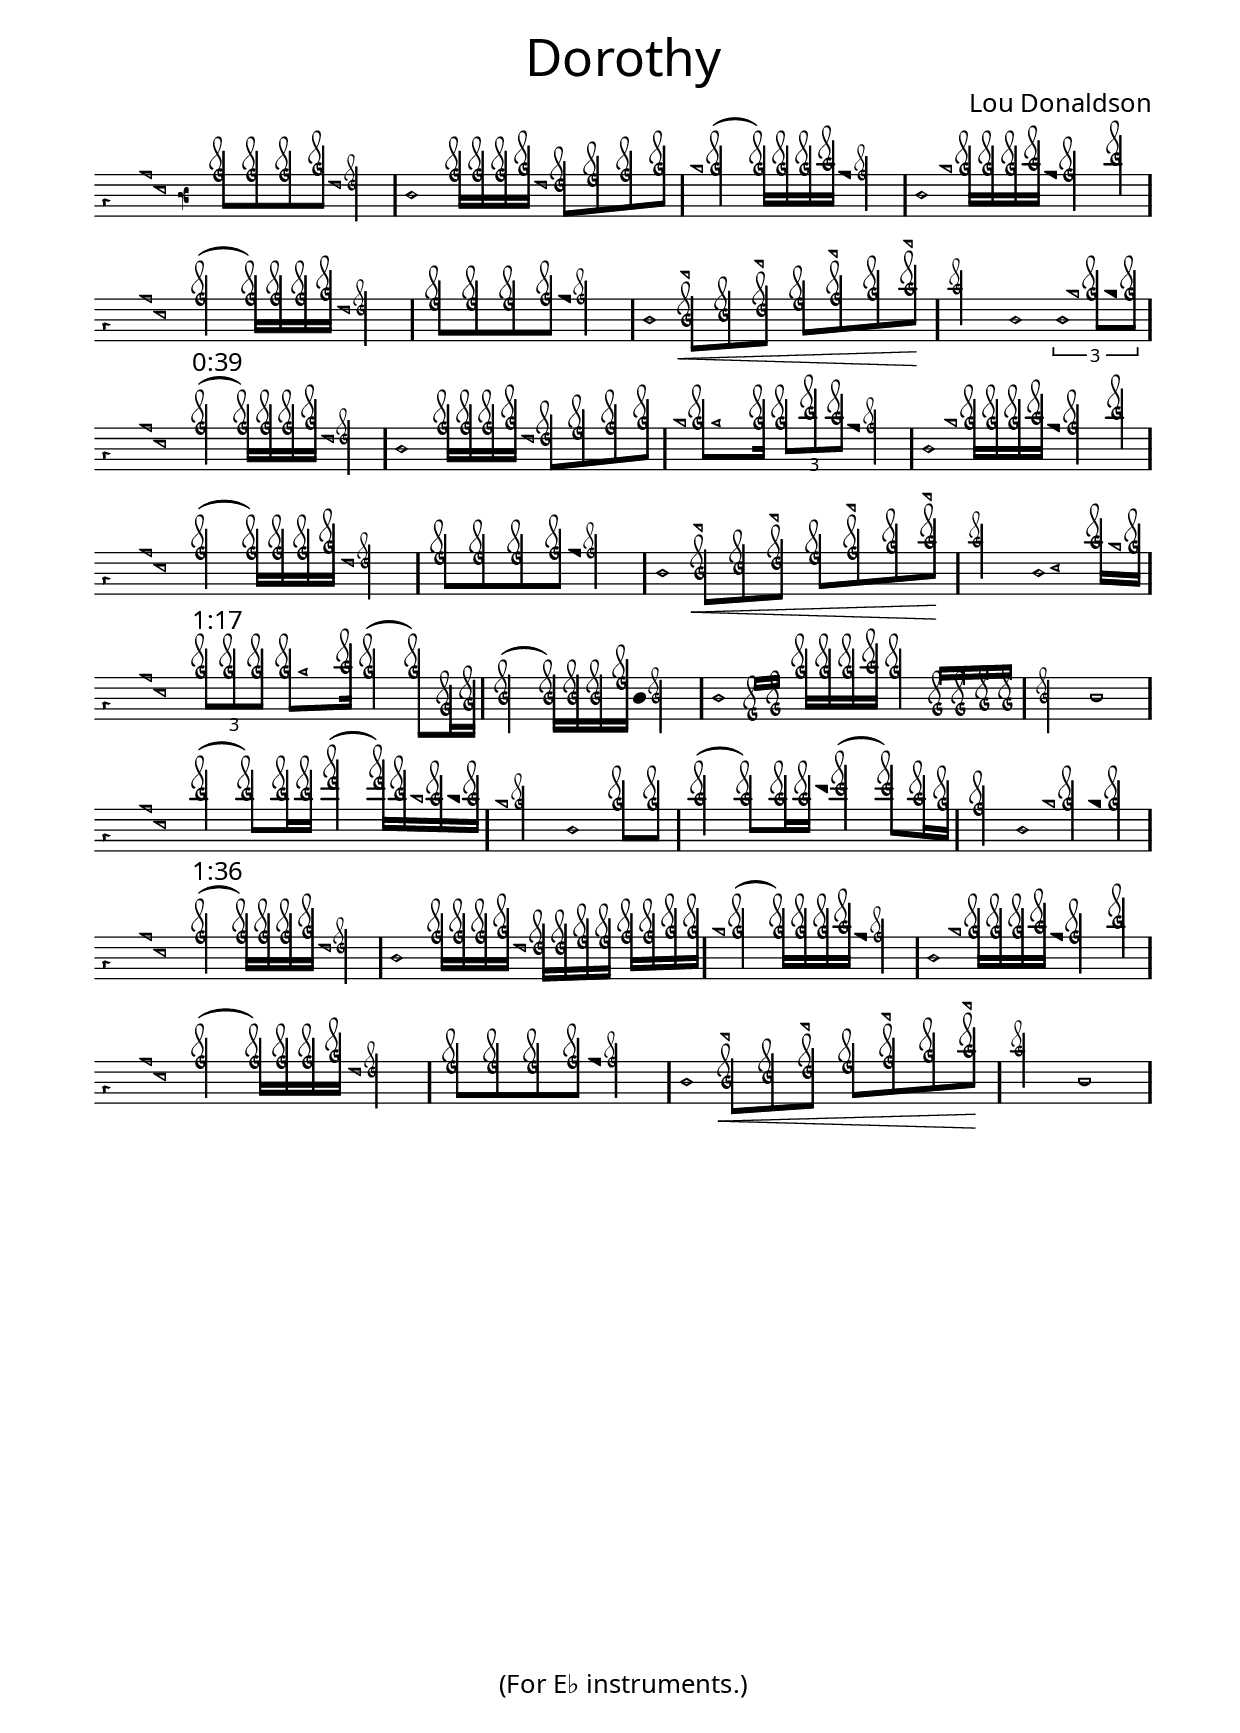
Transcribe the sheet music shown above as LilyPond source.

\version "2.16.1"

\version "2.16.0"

% preliminary LilyJAZZ version for testing purposes

\paper { indent = #0 }

%***********************************************************************
% MAPPING ALISTS / LOOKUP TABLES
%***********************************************************************

% MAPPING ALIST: GLYPH NAME TO UNICODE CHAR NUMBER =====================
#(define jazz-map '(
    ("noteheads.s0jazz" . #xe191) 
    ("noteheads.s1jazz" . #xe192)
    ("noteheads.s2jazz" . #xe193)
    ("noteheads.s0slashjazz" . #xe19c)
    ("noteheads.s1slashjazz" . #xe19d)
    ("noteheads.s2slashjazz" . #xe19e)
    ("noteheads.s2crossjazz" . #xe1a1)
    ("flags.u3jazz" . #xe21c)
    ("flags.u4jazz" . #xe21d)
    ("flags.u5jazz" . #xe21e)
    ("flags.u6jazz" . #xe21f)
    ("flags.u7jazz" . #xe220)
    ("flags.d3jazz" . #xe221)
    ("flags.d4jazz" . #xe222)
    ("flags.d5jazz" . #xe223)
    ("flags.d6jazz" . #xe224)
    ("flags.d7jazz" . #xe225)
    ("flags.ugracejazz" . #xe226)
    ("flags.dgracejazz" . #xe227)
    ("dots.dot" . #xe131)
    ("accidentals.doublesharpjaz" . #xe126)
    ("accidentals.sharpjazz" . #xe10f)
    ("accidentals.naturaljazz" . #xe117)
    ("accidentals.flatjazz" . #xe11b)
    ("accidentals.flatflatjazz" . #xe124)
    ("accidentals.rightparenjaz" . #xe127)
    ("accidentals.leftparenjazz" . #xe128)
    ("rests.mmendjazz" . #xe0f8)
    ("rests.0jazz" . #xe100)
    ("rests.1jazz" . #xe101)
    ("rests.0ojazz" . #xe102)
    ("rests.1ojazz" . #xe103)
    ("rests.2jazz" . #xe108)
    ("rests.3jazz" . #xe10a)
    ("rests.4jazz" . #xe10b)
    ("rests.5jazz" . #xe10c)
    ("rests.6jazz" . #xe10d)
    ("rests.7jazz" . #xe10e)
    ("clefs.Fjazz" . #xe170)
    ("scripts.ufermatajazz" . #xe132)
    ("scripts.dfermatajazz" . #xe133)
    ("scripts.asteriskjazz" . #xe138)
    ("scripts.sforzatojazz" . #xe13b)
    ("scripts.esprjazz" . #xe13c)
    ("scripts.staccatojazz" . #xe13d)
    ("scripts.tenutojazz" . #xe140)
    ("scripts.uportatojazz" . #xe141)
    ("scripts.dportatojazz" . #xe142)
    ("scripts.umarcatojazz" . #xe143)
    ("scripts.dmarcatojazz" . #xe144)
    ("scripts.openjazz" . #xe145)
    ("scripts.stoppedjazz" . #xe148)
    ("scripts.trilljazz" . #xe14d)
    ("scripts.segnojazz" . #xe153)
    ("scripts.varsegnojazz" . #xe154)
    ("scripts.codajazz" . #xe155)
    ("scripts.varcodajazz" . #xe156)
    ("scripts.trill_elementjazz" . #xe15c)
    ("scripts.trilelementjazz" . #xe15f)
    ("scripts.pralljazz" . #xe160)
    ("scripts.prallpralljazz" . #xe162)
    ("clefs.F_changejazz" . #xe171)
    ("clefs.Gjazz" . #xe172)
    ("clefs.G_changejazz" . #xe173)
    ("timesig.C44jazz" . #xe178)
    ("timesig.C22jazz" . #xe179)
    ("zerojazz" . #x0030)
    ("onejazz" . #x0031)
    ("twojazz" . #x0032)
    ("threejazz" . #x0033)
    ("fourjazz" . #x0034)
    ("fivejazz" . #x0035)
    ("sixjazz" . #x0036)
    ("sevenjazz" . #x0037)
    ("eightjazz" . #x0038)
    ("ninejazz" . #x0039)
    ("Fjazz" . #x0046)
    ("fjazz" . #x0066)
    ("mjazz" . #x006d)
    ("pjazz" . #x0070)
    ("rjazz" . #x0072)
    ("sjazz" . #x0073)
    ("zjazz" . #x007a)))                            

#(define jazz-alteration-glyph-name-alist
  '((0 . "accidentals.naturaljazz")
    (-1/2 . "accidentals.flatjazz")
    (1/2 . "accidentals.sharpjazz")
    (1 . "accidentals.doublesharpjaz")
    (-1 . "accidentals.flatflatjazz")))


%***********************************************************************
%  JAZZ GLYPH ACCESS
%***********************************************************************

#(define-markup-command (jazzchar layout props charnum) (number?)
  "char for jazz characters"
    (interpret-markup layout props
      (markup (#:fontsize 5 #:override '(font-name . "LilyJAZZ") #:char charnum))))

% JAZZGLYPH: REPLACEMENT FOR MUSICGLYPH ================================
#(define-markup-command (jazzglyph layout props glyphname) (string?)
  "musicglyph replacemet for jazz (i. e. non-Feta) characters"
    (let* ((charnum (cdr (assoc glyphname  jazz-map))))
    (interpret-markup layout props
      (markup (#:fontsize 5 #:override '(font-name . "LilyJAZZ") #:char charnum)))))


%***********************************************************************
%  JAZZ CLEFS
%***********************************************************************

#(define (jazz-clef grob)
  "jazz clef stencil"
  (let* ((glyphname (string-append (ly:grob-property grob 'glyph-name) "jazz")))    
    (if (pair? (assoc glyphname jazz-map))
        (grob-interpret-markup grob (markup #:jazzglyph glyphname))
        (ly:clef::print grob))))


%***********************************************************************
% KEY SIGNATURES
%***********************************************************************

#(define (jazz-keysig grob)
  "stencil: jazz key signature (including cancellation)"
  (let* ((altlist (ly:grob-property grob 'alteration-alist))
    (c0pos (ly:grob-property grob 'c0-position))
    (keysig-stencil '()))
    (for-each (lambda (alt) 
         (let* ((alteration (if (grob::has-interface grob 'key-cancellation-interface) 0 (cdr alt)))
         (glyphname (assoc-get alteration jazz-alteration-glyph-name-alist ""))
         (padding (cond
           ((< alteration 0) 0.25)  ; any kind of flat
           ((= alteration 0) 0.05)    ;  natural
           ((< alteration 1) 0.1)    ; sharp (less than double sharp)
           (else -0.4)))                ; double sharp
         (ypos (key-signature-interface::alteration-position (car alt) (cdr alt) c0pos))
         (acc-stencil (grob-interpret-markup grob (markup #:raise (/ ypos 2) #:jazzglyph glyphname))))
         (set! keysig-stencil (ly:stencil-combine-at-edge acc-stencil X RIGHT keysig-stencil padding)))) altlist)
    keysig-stencil))


%***********************************************************************
% TIME SIGNATURE
%***********************************************************************

#(define (jazz-timesig grob)
  (let* ((style (ly:grob-property grob 'style))
         (fraction (ly:grob-property grob 'fraction))
         (glyphname (if (equal? style 'C) 
                (cond 
                   ((equal? fraction '(4 . 4)) "timesig.C44jazz")
                   ((equal? fraction '(2 . 2)) "timesig.C22jazz")
                   (else "")) "")))
    (if (equal? glyphname "")
        (ly:time-signature::print grob)
        (grob-interpret-markup grob (markup #:fontsize -5 #:jazzglyph glyphname)))))


%***********************************************************************
% NOTE HEADS
%***********************************************************************

#(define (jazz-notehead grob)
  "stencil: jazz noteheads"
  (let* ((log (ly:grob-property grob 'duration-log)))
     (set! (ly:grob-property grob 'stem-attachment) '(1.0 . 0.35))
     (grob-interpret-markup grob
      (cond 
         ((<= log 0) (markup #:jazzglyph "noteheads.s0jazz"))
         ((<= log 1) (markup #:jazzglyph "noteheads.s1jazz"))  
	 (else  (markup #:jazzglyph "noteheads.s2jazz"))))))

%***********************************************************************
% FLAGS
%***********************************************************************

#(define (jazz-flag grob)
  "stencil: jazz flags"
   (let* ((stem-grob (ly:grob-parent grob X))
          (log (ly:grob-property stem-grob 'duration-log))
          (dir (ly:grob-property stem-grob 'direction))
          (stem-width (* (ly:staff-symbol-line-thickness grob) (ly:grob-property stem-grob 'thickness)))
          (glyphname (string-append "flags." (if (> dir 0) "u" "d") (number->string log) "jazz"))
          (flag-stencil (grob-interpret-markup grob (markup #:jazzglyph glyphname)))
          (flag-pos (cons (* stem-width -1) 0))
          (stroke-style (ly:grob-property grob 'stroke-style))
          (stroke-stencil (if (equal? stroke-style "grace")
                              (if (equal? dir UP) 
                                  (make-line-stencil 0.15 -0.5 -1.6 0.75 -0.6)
                                  (make-line-stencil 0.15 -0.4 1.6 0.85 0.6))
     ;                             (grob-interpret-markup grob (markup #:jazzglyph "flags.ugracejazz"))
     ;                             (grob-interpret-markup grob (markup #:jazzglyph "flags.dgracejazz")))
                              empty-stencil)))
          (ly:stencil-translate (ly:stencil-add flag-stencil stroke-stencil) flag-pos)))


%***********************************************************************
% DOTS (DURATION)
%***********************************************************************

#(define (jazz-dots grob)
  "stencil: jazz duration dots"
  (let* ((dot-count (ly:grob-property grob 'dot-count)))
     (grob-interpret-markup grob (markup
         (if (>= dot-count 1) (markup #:translate '(0.4 . 0) #:jazzglyph "dots.dot") (markup #:null))
         (if (>= dot-count 2) (markup #:translate '(0.25 . 0) #:jazzglyph "dots.dot") (markup #:null))
         (if (>= dot-count 3) (markup #:translate '(0.25 . 0) #:jazzglyph "dots.dot") (markup #:null))
         (if (>= dot-count 4) (markup #:translate '(0.25 . 0) #:jazzglyph "dots.dot") (markup #:null))
         (if (>= dot-count 5) (markup #:translate '(0.25 . 0) #:jazzglyph "dots.dot") (markup #:null))))))         


%***********************************************************************
% ACCIDENTALS
%***********************************************************************

% ACCIDENTALS (MUSICAL CONTEXT) ========================================
#(define (jazz-accidental grob)
   "stencil: jazz accidentals in front of notes or used as suggestions"
  (let* ((alt (ly:grob-property grob 'alteration))
         (show (if (null? (ly:grob-property grob 'forced)) (if (null? (ly:grob-object grob 'tie)) #t #f ) #t )))
    (if (equal? show #t)
      (grob-interpret-markup grob (markup #:jazzglyph (assoc-get alt jazz-alteration-glyph-name-alist "")))
      (ly:accidental-interface::print grob))))

% CAUTIONARY ACCIDENTALS (MUSICAL CONTEXT) =============================
#(define (jazz-accidental-cautionary grob)
   "stencil: jazz cautionary accidentals in front of notes"
  (let* ((alt (ly:grob-property grob 'alteration)))
    (grob-interpret-markup grob
      (case alt 
         ((1) (markup #:concat (
                     #:translate '(0 . -0.05) #:jazzglyph "accidentals.leftparenjazz" 
                     #:jazzglyph "accidentals.doublesharpjaz"                         
                     #:translate '(0 . 0.05) #:jazzglyph "accidentals.rightparenjaz" )))
         ((1/2) (markup #:concat (
                     #:translate '(0 . -0.1) #:jazzglyph "accidentals.leftparenjazz" 
                     #:jazzglyph "accidentals.sharpjazz"                       
                     #:translate '(0 . 0.3) #:jazzglyph "accidentals.rightparenjaz" )))
         ((0) (markup #:concat (
                     #:translate '(0.1 . 0) #:rotate 5 #:jazzglyph "accidentals.leftparenjazz" 
                     #:jazzglyph "accidentals.naturaljazz"                          
                     #:translate '(0.05 . 0.3) #:rotate 5 #:jazzglyph "accidentals.rightparenjaz" )))
         ((-1/2) (markup #:concat (
                     #:translate '(-0.15 . 0.3) #:jazzglyph "accidentals.leftparenjazz" 
                     #:jazzglyph "accidentals.flatjazz"                                   
                     #:translate '(0 . 0.2) #:jazzglyph "accidentals.rightparenjaz" )))   ;   
         ((-1) (markup #:concat (
                     #:translate '(-0.15 . 0.5) #:jazzglyph "accidentals.leftparenjazz" 
                     #:jazzglyph "accidentals.flatflatjazz"                                  
                     #:translate '(-0.1 . 0.4) #:jazzglyph "accidentals.rightparenjaz" )))))))


%***********************************************************************
% RESTS
%***********************************************************************

#(define (jazz-rest grob)
  (let* ((duration (ly:grob-property grob 'duration-log))
         (glyphname (string-append "rests." (number->string duration) "jazz")))
      (grob-interpret-markup grob (markup #:jazzglyph glyphname))))


%***********************************************************************
% DYNAMICS
%***********************************************************************

  sfpp = #(make-dynamic-script  "sfpp" )
% re-defined because of spefilal f with horizontal bar for ligatures/grouping:
  ff = #(make-dynamic-script  "FF" )
  fff = #(make-dynamic-script  "FFF" )
  ffff = #(make-dynamic-script  "FFFF" )
  fffff = #(make-dynamic-script  "FFFFF" )

% to do: make reversible for \jazzOff
#(define-markup-command (dynamic layout props arg)
  (markup?)
  #:category font
  "Use jazz instead of feta for dynamic markup font."
  (interpret-markup layout props (markup #:fontsize 5 #:override '(font-name . "LilyJAZZ") arg)))



%***********************************************************************
% ACCENTS
%***********************************************************************

#(define (jazz-articulation grob)
  (let* ((dir (ly:grob-property grob 'direction))
           (var (ly:grob-property grob 'script-stencil))
           (glyphname (if (= dir DOWN) (car (cdr var)) (cdr (cdr var))))
           (jazzchar (assoc-get (string-append "scripts." glyphname "jazz") jazz-map 0 )))
     (if (> jazzchar 0) 
         (grob-interpret-markup grob (markup #:jazzchar jazzchar))
         (ly:script-interface::print grob))))


fermataMarkup =
#(make-music 'MultiMeasureTextEvent
             'tweaks (list
                      ;; Set the 'text based on the 'direction
                      (cons 'text (lambda (grob)
                                    (if (eq? (ly:grob-property grob 'direction) DOWN)
                                        (markup #:concat (" " #:jazzglyph "scripts.dfermatajazz"))
                                        (markup #:concat (" " #:jazzglyph "scripts.ufermatajazz")))))
                      (cons 'outside-staff-priority 40)
                      (cons 'outside-staff-padding 0)))


makeUnpurePureContainer =
        #(ly:make-unpure-pure-container
       ly:grob::stencil-height
       (lambda (grob start end) (ly:grob::stencil-height grob)))  


jazzOn = {
  \override Staff.Clef #'stencil = #jazz-clef
  \override Score.BarNumber #'stencil = ##f
  
  \override Staff.KeySignature #'stencil = #jazz-keysig
  \override Staff.KeyCancellation #'stencil = #jazz-keysig

  \override Staff.TimeSignature #'stencil = #jazz-timesig
  
  \override Staff.NoteHead #'stencil = #jazz-notehead  
  \override Staff.NoteHead #'Y-extent = \makeUnpurePureContainer
  
  \override Staff.Stem #'thickness = #2
  \override Staff.Beam #'beam-thickness = #0.55
  \override Staff.Flag #'stencil = #jazz-flag
  \override Staff.Flag #'Y-extent = \makeUnpurePureContainer

  \override Staff.Dots #'stencil = #jazz-dots
  \override Staff.Accidental #'stencil = #jazz-accidental
  \override Staff.Accidental #'Y-extent = \makeUnpurePureContainer
  
  \override Staff.AccidentalCautionary #'stencil = #jazz-accidental-cautionary
  \override Staff.AccidentalCautionary #'Y-extent = \makeUnpurePureContainer

  \override Staff.AccidentalSuggestion #'stencil = #jazz-accidental
  \override Staff.AccidentalSuggestion #'Y-extent = \makeUnpurePureContainer
        
  \override Staff.Script #'stencil = #jazz-articulation        
  
  \override Staff.Rest #'stencil = #jazz-rest
  \override Staff.Slur #'thickness = #2.5
  \override Staff.Tie #'thickness = #2.5
  \override Staff.BarLine #'hair-thickness = #3  
  \override Score.BarNumber #'font-name = #"LilyJAZZ Text"

  \override Staff.TimeSignature #'font-name = #"LilyJAZZ"
  \override Staff.TimeSignature #'font-size = #5
  
  \override Staff.DynamicText #'font-name = #"LilyJAZZ"
  \override Staff.DynamicText #'font-size = #6

  \override Score.RehearsalMark #'font-name = #"LilyJAZZ Text"
  \override Score.MetronomeMark #'font-name = #"LilyJAZZ Text"

  \override Staff.TextScript #'font-name = #"LilyJAZZ Text"   
  \override Staff.TextScript #'font-size = #1

  \override Staff.InstrumentName #'font-name = #"LilyJAZZ Text"   
  
  \override Staff.TupletNumber #'font-name = "LilyJAZZ Text"
  \override Staff.TupletBracket #'thickness = #1.5
  
  \override Score.VoltaBracket #'font-name = #"LilyJAZZ Text"
  \override Score.VoltaBracket #'font-size = #0
  \override Score.VoltaBracket #'thickness = #2
}

jazzOff = {
  \revert Staff.Clef #'stencil
  
  \revert Staff.KeySignature #'stencil
  \revert Staff.KeyCancellation #'stenci
  
  \revert Staff.TimeSignature #'stencil

  \revert Staff.NoteHead #'stencil
  \revert Staff.NoteHead #'Y-extent
  \revert Staff.Stem #'thickness
  \revert Staff.Beam #'beam-thickness
  \revert Staff.Flag #'stencil
  \revert Staff.Dots #'stencil
  \revert Staff.Accidental #'stencil
  \revert Staff.AccidentalCautionary #'stencil
  \revert Staff.AccidentalSuggestion #'stencil
  \revert Staff.Script #'stencil 
  \revert Staff.Rest #'stencil
  \revert Staff.Slur #'thickness 
  \revert Staff.Tie #'thickness
  \revert Staff.BarLine #'hair-thickness
  \revert Score.BarNumber #'font-name
  \revert Staff.TimeSignature #'font-name
  \revert Staff.TimeSignature #'font-size
  \revert Staff.DynamicText #'font-name
  \revert Staff.DynamicText #'font-size
  \revert Score.RehearsalMark #'font-name
  \revert Score.MetronomeMark #'font-name
  \revert Staff.TextScript #'font-name  
  \revert Staff.TextScript #'font-size
  \revert Staff.InstrumentName #'font-name   
  \revert Staff.TupletNumber #'font-name
  \revert Staff.TupletBracket #'thickness
  \revert Score.VoltaBracket #'font-name
  \revert Score.VoltaBracket #'font-size
  \revert Score.VoltaBracket #'thickness
}




\include "../shared/common.ly"

\header {
  title    = \markup { \fontsize #3 \override #'(font-name . "LilyJAZZ Text") "Dorothy" }
  composer = \markup { \fontsize #1 \override #'(font-name . "LilyJAZZ Text") "Lou Donaldson" }
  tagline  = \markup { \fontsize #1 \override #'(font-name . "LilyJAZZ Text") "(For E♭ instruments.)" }
}

melody = \relative c'' {
  \jazzOn
  \clef treble
  \key b \minor
  \time 4/4

  % A
  fs8 fs8 fs8 g8 ds2 |
  r4 fs16 fs16 fs16 g16 ds8 e8 fs8 g8 |
  gs4( gs16) gs16 gs16 a16 f2 |
  r4 gs16 gs16 gs16 a16 f4 b4 | \break
  
  fs4( fs16) fs16 fs16 g16 ds2 |
  e8 e8 e8 fs8 f2 |
  r8 b,8->\< cs8 d8-> e8 fs-> g8 a8->\! |
  a2 r4 \times 2/3 { r8 gs8 g8 } | \break

  % A
  fs4(^"0:39" fs16) fs16 fs16 g16 ds2 |
  r4 fs16 fs16 fs16 g16 ds8 e8 fs8 g8 |
  gs8. gs16 \times 2/3 { gs8 b8 a8 } f2 |
  r4 gs16 gs16 gs16 a16 f4 b4 | \break

  fs4( fs16) fs16 fs16 g16 ds2 |
  e8 e8 e8 fs8 f2 |
  r8 b,8->\< cs8 d8-> e8 fs-> g8 a8->\! |
  a2 r4. a16 gs16 | \break

  % B
  \times 2/3 { g8^"1:17" g8 g8 } g8. a16 g4( g8) g,16 a16 | \noBreak
  b4( b16) b16 b16 e16 bf2 | \noBreak
  r8 fs16 g16 g'16 g16 g16 a16 g4 g,16 g16 a16 a16 | \noBreak
  b2 r2 | \break
  
  b'4( b8) b16 b16 d4( d16) b16 as16 a16 |
  gs2 r4 gs8 gs8 |
  a4( a8) a16 a16 c4( c8) a16 g16 |
  fs4 r4 gs4 g4 | \break

  % A
  fs4(^"1:36" fs16) fs16 fs16 g16 ds2 |
  r4 fs16 fs16 fs16 g16 ds16 ds16 e16 e16 fs16 fs16 g16 g16 |
  gs4( gs16) gs16 gs16 a16 f2 |
  r4 gs16 gs16 gs16 a16 f4 b4 | \break

  fs4( fs16) fs16 fs16 g16 ds2 |
  e8 e8 e8 fs8 f2 |
  r8 b,8->\< cs8 d8-> e8 fs-> g8 a8->\! |
  a2 r2 | \break
}

\score {
  \melody
}